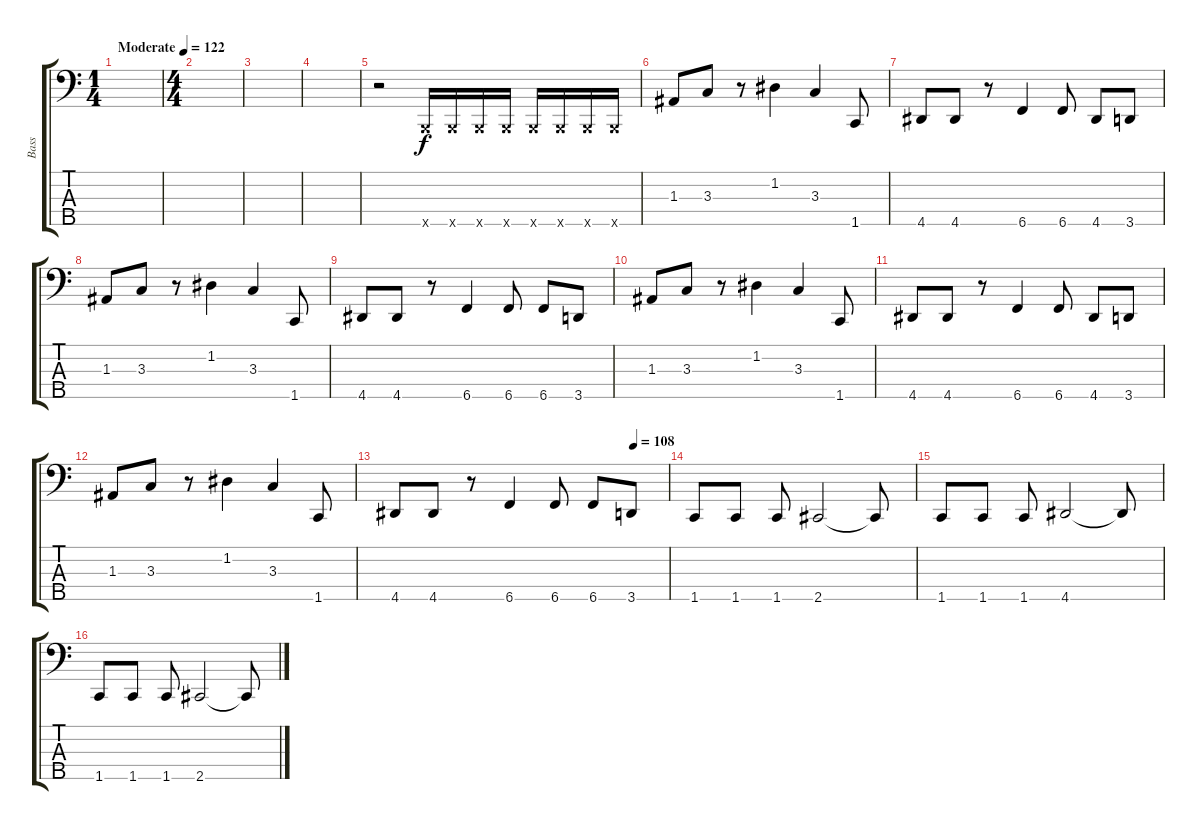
\track ("Bass" "Bass") {instrument electricbasspick}
\staff {score tabs}
\tuning (G2 D2 A1 E1 B0) {hide}
\ts (1 4)
\tempo (122 "Moderate")
\clef f4
\ks c
|
\ts (4 4)
|
|
|
r.2 0.5{x}.16 0.5{x}.16 0.5{x}.16 0.5{x}.16 0.5{x}.16 0.5{x}.16 0.5{x}.16 0.5{x}.16 |
1.3.8 3.3.8 r.8 1.2.4 3.3.4 1.5.8 |
4.5.8 4.5.8 r.8 6.5.4 6.5.8 4.5.8 3.5.8 |
1.3.8 3.3.8 r.8 1.2.4 3.3.4 1.5.8 |
4.5.8 4.5.8 r.8 6.5.4 6.5.8 6.5.8 3.5.8 |
1.3.8 3.3.8 r.8 1.2.4 3.3.4 1.5.8 |
4.5.8 4.5.8 r.8 6.5.4 6.5.8 4.5.8 3.5.8 |
1.3.8 3.3.8 r.8 1.2.4 3.3.4 1.5.8 |
\tempo (108 0.875)
4.5.8 4.5.8 r.8 6.5.4 6.5.8 6.5.8 3.5.8 |
1.5.8 1.5.8 1.5.8 2.5.2 2.5{t}.8 |
1.5.8 1.5.8 1.5.8 4.5.2 4.5{t}.8 |
1.5.8 1.5.8 1.5.8 2.5.2 2.5{t}.8
